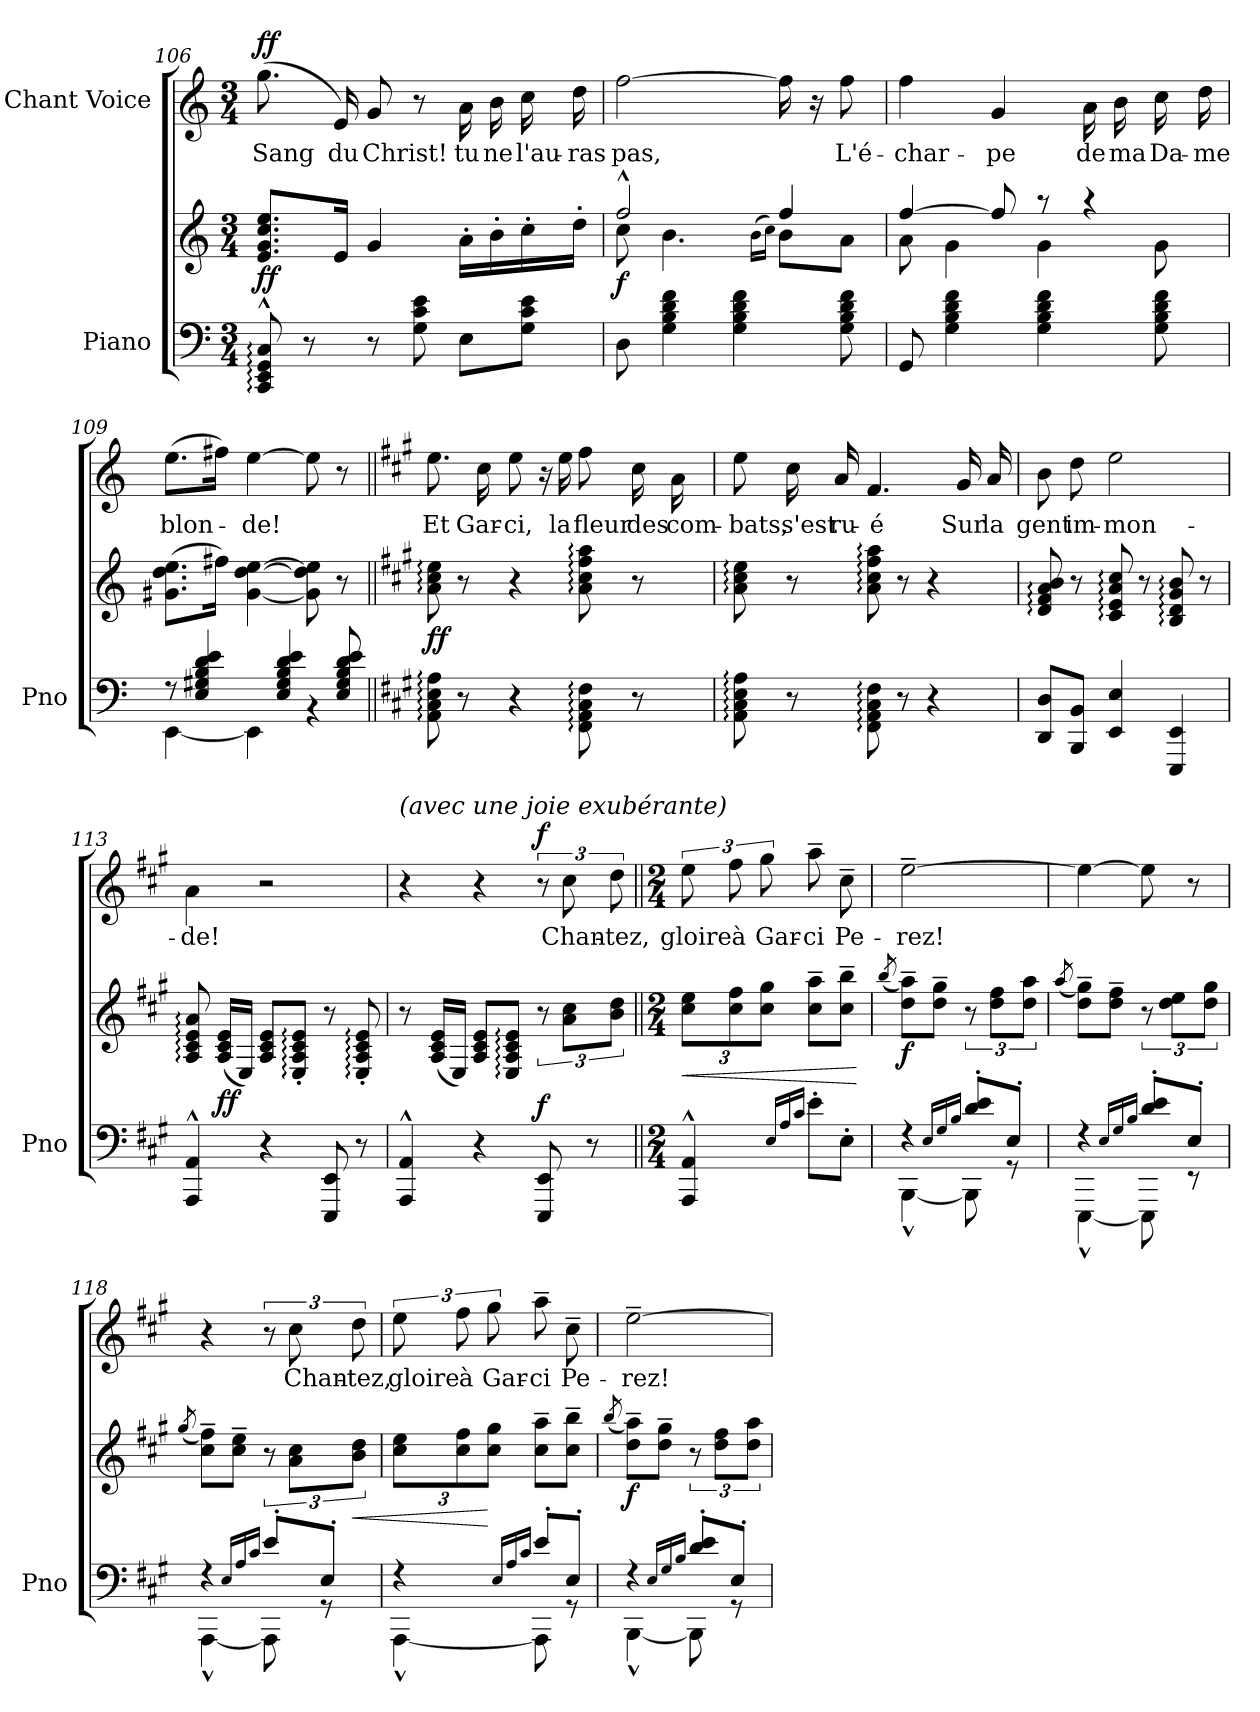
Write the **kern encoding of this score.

**kern	**kern	**dynam	**kern	**text	**dynam
*part2	*part2	*part2	*part1	*part1	*part1
*staff3	*staff2	*staff2/3	*staff1	*staff1	*staff1
*I"Piano	*	*	*I"Chant Voice	*	*
*I'Pno	*	*	*	*	*
!!LO:LB:g=z
*clefF4	*clefG2	*	*clefG2	*	*
*k[]	*k[]	*	*k[]	*	*
*M3/4	*M3/4	*	*M3/4	*	*
=106	=106	=106	=106	=106	=106
!	!	!LO:DY:b	!	!LO:LY:b	!LO:DY:a
8CC/:^^ 8EE/:^^ 8GG/:^^ 8C/:^^	8.e/ 8.g/ 8.cc/ 8.ee/L	ff	(>8.gg\	Sang	ff
8r	.	.	.	.	.
!	!	!	!	!LO:LY:b	!
.	16e/Jk	.	16e/)	du	.
!	!	!	!	!LO:LY:b	!
8r	4g/	.	8g/	Christ!	.
8G\ 8c\ 8e\	.	.	8r	.	.
!	!	!	!	!LO:LY:b	!
8E\L	16a'\LL	.	16a\	tu	.
!	!	!	!	!LO:LY:b	!
.	16b'\	.	16b\	ne	.
!	!	!	!	!LO:LY:b	!
8G\ 8c\ 8e\J	16cc'\	.	16cc\	l'au-	.
!	!	!	!	!LO:LY:b	!
.	16dd'\JJ	.	16dd\	-ras	.
=107	=107	=107	=107	=107	=107
*	*^	*	*	*	*
!	!	!	!LO:DY:b	!	!LO:LY:b	!
8D\	2ff^^/	8cc\	f	[2ff\	pas,	.
4G\ 4B\ 4d\ 4f\	.	4.b\	.	.	.	.
4G\ 4B\ 4d\ 4f\	.	.	.	.	.	.
.	.	(>16qb\LL	.	.	.	.
.	.	16qcc\JJ)	.	.	.	.
.	4ff/	8b\L	.	16ff\]	.	.
.	.	.	.	16r	.	.
!	!	!	!	!	!LO:LY:b	!
8G\ 8B\ 8d\ 8f\	.	8a\J	.	8ff\	L'é-	.
=108	=108	=108	=108	=108	=108	=108
!	!	!	!	!	!LO:LY:b	!
8GG/	[4ff/	8a\	.	4ff\	-char-	.
4G\ 4B\ 4d\ 4f\	.	4g\	.	.	.	.
!	!	!	!	!	!LO:LY:b	!
.	8ff/]	.	.	4g/	-pe	.
4G\ 4B\ 4d\ 4f\	8r	4g\	.	.	.	.
!	!	!	!	!	!LO:LY:b	!
.	4r	.	.	16a\	de	.
!	!	!	!	!	!LO:LY:b	!
.	.	.	.	16b\	ma	.
!	!	!	!	!	!LO:LY:b	!
8G\ 8B\ 8d\ 8f\	.	8g\	.	16cc\	Da-	.
!	!	!	!	!	!LO:LY:b	!
.	.	.	.	16dd\	-me	.
*	*v	*v	*	*	*	*
=109	=109	=109	=109	=109	=109
*^	*	*	*	*	*
!	!	!	!	!	!LO:LY:b	!
8r	[4EE\	(>8.g#X\ 8.dd\ 8.ee\L	.	(>8.ee\L	blon-	.
4E/ 4G#X/ 4B/ 4d/ 4e/	.	.	.	.	.	.
.	.	16ff#X\Jk)	.	16ff#X\Jk)	.	.
!	!	!	!	!	!LO:LY:b	!
.	4EE\]	[4g#\ [4dd\ [4ee\	.	[4ee\	-de!	.
4E/ 4G#/ 4B/ 4d/ 4e/	.	.	.	.	.	.
.	4rBB	8g#\] 8dd\] 8ee\]	.	8ee\]	.	.
8E/ 8G#/ 8B/ 8d/ 8e/	.	8r	.	8r	.	.
*v	*v	*	*	*	*	*
!!LO:LB:g=z
=110||	=110||	=110||	=110||	=110||	=110||
*k[f#c#g#]	*k[f#c#g#]	*	*k[f#c#g#]	*	*
!	!	!LO:DY:b	!	!LO:LY:b	!
8AA\: 8C#\: 8E\: 8A\:	8a\: 8cc#\: 8ee\:	ff	8.ee\	Et	.
8r	8r	.	.	.	.
!	!	!	!	!LO:LY:b	!
.	.	.	16cc#\	Gar-	.
!	!	!	!	!LO:LY:b	!
4r	4r	.	8ee\	-ci,	.
.	.	.	16r	.	.
!	!	!	!	!LO:LY:b	!
.	.	.	16ee\	la	.
!	!	!	!	!LO:LY:b	!
8FF#\: 8AA\: 8C#\: 8F#\:	8a\: 8cc#\: 8ff#\: 8aa\:	.	8ff#\	fleur	.
!	!	!	!	!LO:LY:b	!
8r	8r	.	16cc#\	des	.
!	!	!	!	!LO:LY:b	!
.	.	.	16a\	com-	.
=111	=111	=111	=111	=111	=111
!	!	!	!	!LO:LY:b	!
8AA\: 8C#\: 8E\: 8A\:	8a\: 8cc#\: 8ee\:	.	8ee\	-bats,	.
!	!	!	!	!LO:LY:b	!
8r	8r	.	16cc#\	s'est	.
!	!	!	!	!LO:LY:b	!
.	.	.	16a/	ru-	.
!	!	!	!	!LO:LY:b	!
8FF#\: 8AA\: 8C#\: 8F#\:	8a\: 8cc#\: 8ff#\: 8aa\:	.	4.f#/	-é	.
8r	8r	.	.	.	.
4r	4r	.	.	.	.
!	!	!	!	!LO:LY:b	!
.	.	.	16g#/	Sur	.
!	!	!	!	!LO:LY:b	!
.	.	.	16a/	la	.
=112	=112	=112	=112	=112	=112
!	!	!	!	!LO:LY:b	!
8DD/ 8D/L	8d/: 8f#/: 8a/: 8b/:	.	8b\	gent	.
!	!	!	!	!LO:LY:b	!
8BBB/ 8BB/J	8r	.	8dd\	im-	.
!	!	!	!	!LO:LY:b	!
4EE/ 4E/	8c#/: 8e/: 8a/: 8cc#/:	.	2ee\	-mon-	.
.	8r	.	.	.	.
4EEE/ 4EE/	8B/: 8d/: 8g#/: 8b/:	.	.	.	.
.	8r	.	.	.	.
=113	=113	=113	=113	=113	=113
!	!	!	!	!LO:LY:b	!
4AAA/^^ 4AA/^^	8A/: 8c#/: 8e/: 8a/:	.	4a\	-de!	.
!	!	!LO:DY:b	!	!	!
.	(<16A/ 16c#/ 16e/LL	ff	.	.	.
.	16E/JJ)	.	.	.	.
4r	8A/ 8c#/ 8e/L	.	2r	.	.
.	8E/:' 8A/:' 8c#/:' 8e/:'J	.	.	.	.
8EEE/ 8EE/	8r	.	.	.	.
8r	8E/:' 8A/:' 8c#/:' 8e/:'	.	.	.	.
!!LO:PB:g=z
=114	=114	=114	=114	=114	=114
!	!	!	!LO:TX:a:i:t=(avec une joie exubérante)	!	!
4AAA/^^ 4AA/^^	8r	.	4r	.	.
.	(<16A/ 16c#/ 16e/LL	.	.	.	.
.	16E/JJ)	.	.	.	.
4r	8A/ 8c#/ 8e/L	.	4r	.	.
.	8E/: 8A/: 8c#/: 8e/:J	.	.	.	.
!	!	!LO:DY:a=2	!	!	!LO:DY:a
8EEE/ 8EE/	12r	f	12r	.	f
!	!	!	!	!LO:LY:b	!
.	12a\ 12cc#\L	.	12cc#\	Chan-	.
8r	.	.	.	.	.
!	!	!	!	!LO:LY:b	!
.	12b\ 12dd\J	.	12dd\	-tez,	.
=115||	=115||	=115||	=115||	=115||	=115||
*M2/4	*M2/4	*	*M2/4	*	*
*	*Xbrackettup	*	*	*	*
!	!	!LO:HP:b	!	!LO:LY:b	!
4AAA/^^ 4AA/^^	12cc#\ 12ee\L	<	12ee\	gloire	.
!	!	!	!	!LO:LY:b	!
.	12cc#\ 12ff#\	.	12ff#\	à	.
!	!	!	!	!LO:LY:b	!
.	12cc#\ 12gg#\J	.	12gg#\	Gar-	.
16qE/LL	.	.	.	.	.
16qA/	.	.	.	.	.
16qc#/JJ	.	.	.	.	.
!	!	!	!	!LO:LY:b	!
8e'\L	8cc#\~ 8aa\~L	.	8aa~\	-ci	.
!	!	!	!	!LO:LY:b	!
8E'\J	8cc#\~ 8bb\~J	.	8cc#~\	Pe-	.
.	.	[	.	.	.
=116	=116	=116	=116	=116	=116
.	(<8qbb/	.	.	.	.
*^	*	*	*	*	*
!	!	!	!LO:DY:b	!	!LO:LY:b	!
4r	[4BBB^^\	8dd\~ 8aa\~L)	f	[2ee~\	-rez!	.
.	.	8dd\~ 8gg#\~J	.	.	.	.
16qE/LL	.	.	.	.	.	.
16qG#/	.	.	.	.	.	.
16qB/JJ	.	.	.	.	.	.
*	*	*brackettup	*	*	*	*
8d/' 8e/'L	8BBB\]	12r	.	.	.	.
.	.	12dd\ 12ff#\L	.	.	.	.
8E'/J	8rGG	.	.	.	.	.
.	.	12dd\ 12aa\J	.	.	.	.
=117	=117	=117	=117	=117	=117	=117
.	.	(<8qaa/	.	.	.	.
4r	[4EEE^^\	8dd\~ 8gg#\~L)	.	4ee\_	.	.
.	.	8dd\~ 8ff#\~J	.	.	.	.
16qE/LL	.	.	.	.	.	.
16qG#/	.	.	.	.	.	.
16qB/JJ	.	.	.	.	.	.
8d/' 8e/'L	8EEE\]	12r	.	8ee\]	.	.
.	.	12dd\ 12ee\L	.	.	.	.
8E'/J	8rEE	.	.	8r	.	.
.	.	12dd\ 12gg#\J	.	.	.	.
!!LO:LB:g=z
=118	=118	=118	=118	=118	=118	=118
.	.	(<8qgg#/	.	.	.	.
4r	[4AAA^^\	8cc#\~ 8ff#\~L)	.	4r	.	.
.	.	8cc#\~ 8ee\~J	.	.	.	.
16qE/LL	.	.	.	.	.	.
16qA/	.	.	.	.	.	.
16qc#/JJ	.	.	.	.	.	.
8e'/L	8AAA\]	12r	.	12r	.	.
!	!	!	!	!	!LO:LY:b	!
.	.	12a\ 12cc#\L	.	12cc#\	Chan-	.
8E'/J	8rGG	.	.	.	.	.
!	!	!	!LO:HP:b	!	!LO:LY:b	!
.	.	12b\ 12dd\J	<	12dd\	-tez,	.
=119	=119	=119	=119	=119	=119	=119
*	*	*Xbrackettup	*	*	*	*
!	!	!	!	!	!LO:LY:b	!
4r	[4AAA^^\	12cc#\ 12ee\L	.	12ee\	gloire	.
!	!	!	!	!	!LO:LY:b	!
.	.	12cc#\ 12ff#\	.	12ff#\	à	.
!	!	!	!	!	!LO:LY:b	!
.	.	12cc#\ 12gg#\J	[	12gg#\	Gar-	.
16qE/LL	.	.	.	.	.	.
16qA/	.	.	.	.	.	.
16qc#/JJ	.	.	.	.	.	.
!	!	!	!	!	!LO:LY:b	!
8e'/L	8AAA\]	8cc#\~ 8aa\~L	.	8aa~\	-ci	.
!	!	!	!	!	!LO:LY:b	!
8E'/J	8rGG	8cc#\~ 8bb\~J	.	8cc#~\	Pe-	.
=120	=120	=120	=120	=120	=120	=120
.	.	(<8qbb/	.	.	.	.
!	!	!	!LO:DY:b	!	!LO:LY:b	!
4r	[4BBB^^\	8dd\~ 8aa\~L)	f	[2ee~\	-rez!	.
.	.	8dd\~ 8gg#\~J	.	.	.	.
16qE/LL	.	.	.	.	.	.
16qG#/	.	.	.	.	.	.
16qB/JJ	.	.	.	.	.	.
*	*	*brackettup	*	*	*	*
8d/' 8e/'L	8BBB\]	12r	.	.	.	.
.	.	12dd\ 12ff#\L	.	.	.	.
8E'/J	8rGG	.	.	.	.	.
.	.	12dd\ 12aa\J	.	.	.	.
*v	*v	*	*	*	*	*
=	=	=	=	=	=
*-	*-	*-	*-	*-	*-
